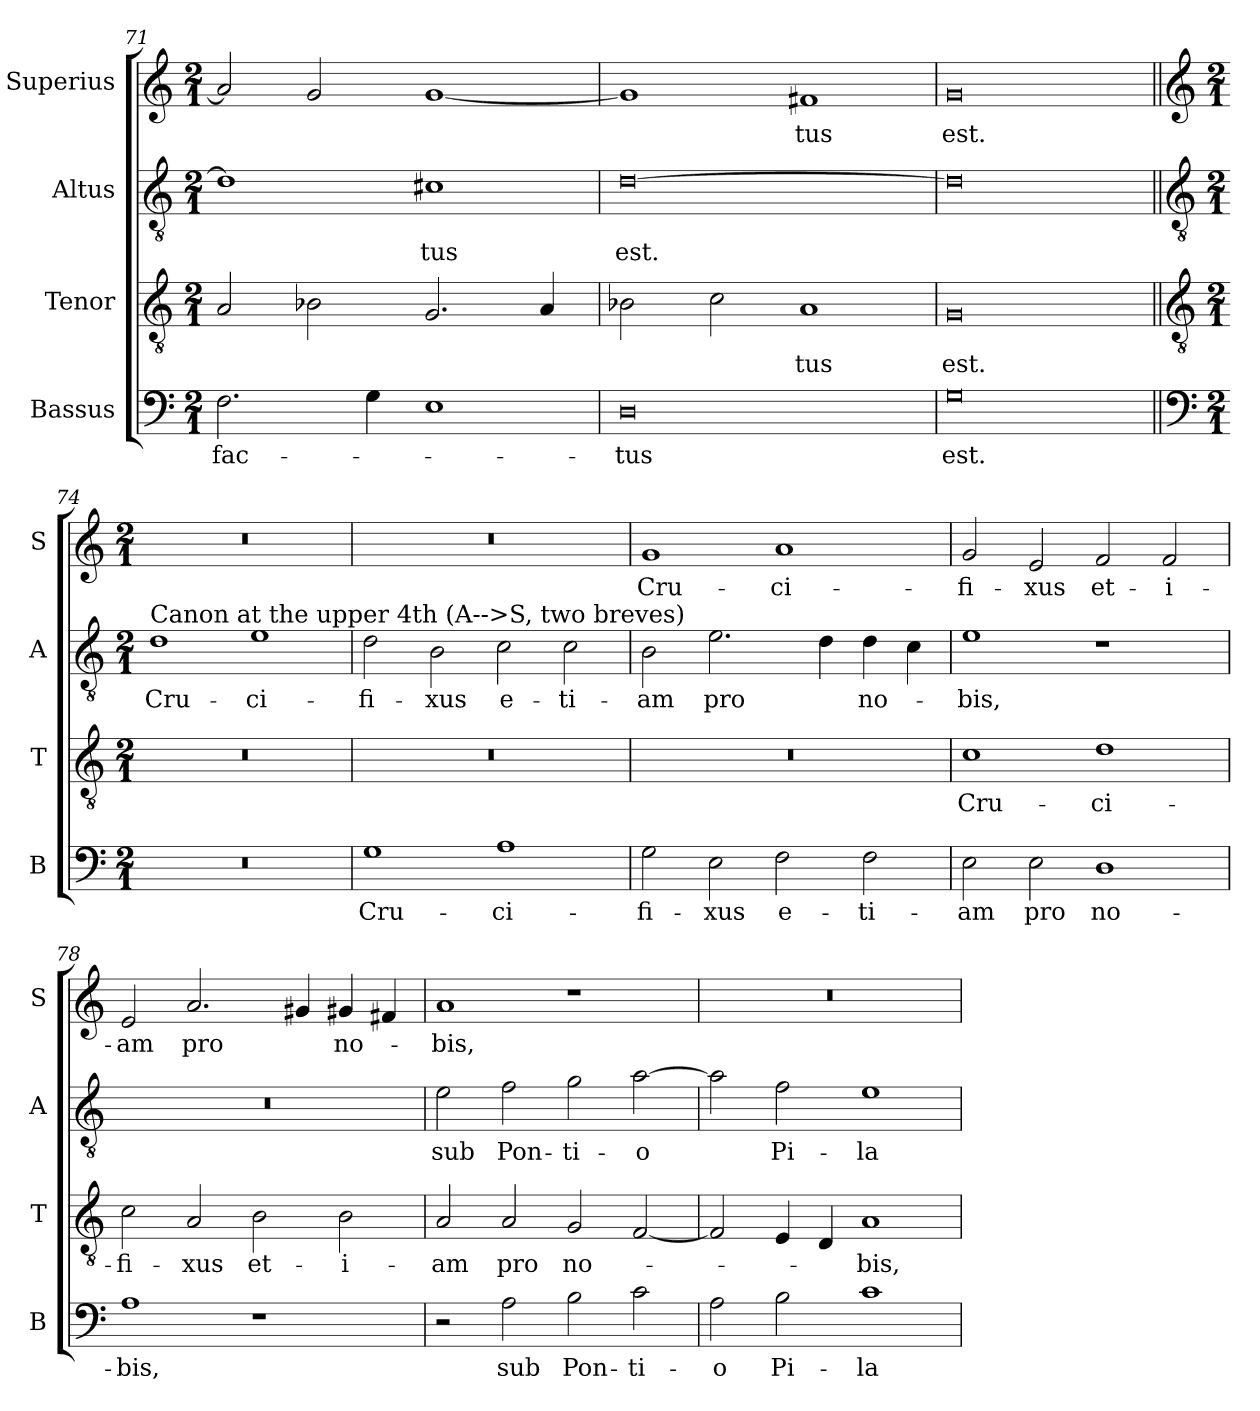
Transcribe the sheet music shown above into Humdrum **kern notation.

**kern	**text	**kern	**text	**kern	**text	**kern	**text
*part4	*part4	*part3	*part3	*part2	*part2	*part1	*part1
*staff4	*staff4	*staff3	*staff3	*staff2	*staff2	*staff1	*staff1
*I"Bassus	*	*I"Tenor	*	*I"Altus	*	*I"Superius	*
*I'B	*	*I'T	*	*I'A	*	*I'S	*
*clefF4	*	*clefGv2	*	*clefGv2	*	*clefG2	*
*k[]	*	*k[]	*	*k[]	*	*k[]	*
*M2/1	*	*M2/1	*	*M2/1	*	*M2/1	*
=71	=71	=71	=71	=71	=71	=71	=71
2.F\	fac-	2A/	.	1d]	.	2a/]	.
.	.	2B-X\	.	.	.	2g/	.
4G\	.	.	.	.	.	.	.
1E	.	2.G/	.	1c#X	-tus	[1g	.
.	.	4A/	.	.	.	.	.
=72	=72	=72	=72	=72	=72	=72	=72
0D	-tus	2B-X\	.	[0d	est.	1g]	.
.	.	2c\	.	.	.	.	.
.	.	1A	-tus	.	.	1f#X	-tus
=73	=73	=73	=73	=73	=73	=73	=73
0G	est.	0G	est.	0d]	.	0g	est.
!!LO:LB:g=z
=74||	=74||	=74||	=74||	=74||	=74||	=74||	=74||
*clefF4	*	*clefGv2	*	*clefGv2	*	*clefG2	*
*k[]	*	*k[]	*	*k[]	*	*k[]	*
*M2/1	*	*M2/1	*	*M2/1	*	*M2/1	*
!	!	!	!	!LO:TX:a:t=Canon at the upper 4th (A-->S, two breves)	!	!	!
0r	.	0r	.	1d	Cru-	0r	.
.	.	.	.	1e	-ci-	.	.
=75	=75	=75	=75	=75	=75	=75	=75
1G	Cru-	0r	.	2d\	-fi-	0r	.
.	.	.	.	2B\	-xus	.	.
1A	-ci-	.	.	2c\	e-	.	.
.	.	.	.	2c\	-ti-	.	.
=76	=76	=76	=76	=76	=76	=76	=76
2G\	-fi-	0r	.	2B\	-am	1g	Cru-
2E\	-xus	.	.	2.e\	pro	.	.
2F\	e-	.	.	.	.	1a	-ci-
.	.	.	.	4d\	.	.	.
2F\	-ti-	.	.	4d\	no-	.	.
.	.	.	.	4c\	.	.	.
=77	=77	=77	=77	=77	=77	=77	=77
2E\	-am	1c	Cru-	1e	-bis,	2g/	-fi-
2E\	pro	.	.	.	.	2e/	-xus
1D	no-	1d	-ci-	1r	.	2f/	et-
.	.	.	.	.	.	2f/	-i-
=78	=78	=78	=78	=78	=78	=78	=78
1A	-bis,	2c\	-fi-	0r	.	2e/	-am
.	.	2A/	-xus	.	.	2.a/	pro
1r	.	2B\	et-	.	.	.	.
.	.	.	.	.	.	4g#X/	.
.	.	2B\	-i-	.	.	4g#X/	no-
.	.	.	.	.	.	4f#X/	.
=79	=79	=79	=79	=79	=79	=79	=79
2r	.	2A/	-am	2e\	sub	1a	-bis,
2A\	sub	2A/	pro	2f\	Pon-	.	.
2B\	Pon-	2G/	no-	2g\	-ti-	1r	.
2c\	-ti-	[2F/	.	[2a\	-o	.	.
=80	=80	=80	=80	=80	=80	=80	=80
2A\	-o	2F/]	.	2a\]	.	0r	.
2B\	Pi-	4E/	.	2f\	Pi-	.	.
.	.	4D/	.	.	.	.	.
1c	-la-	1A	-bis,	1e	-la-	.	.
=	=	=	=	=	=	=	=
*-	*-	*-	*-	*-	*-	*-	*-
